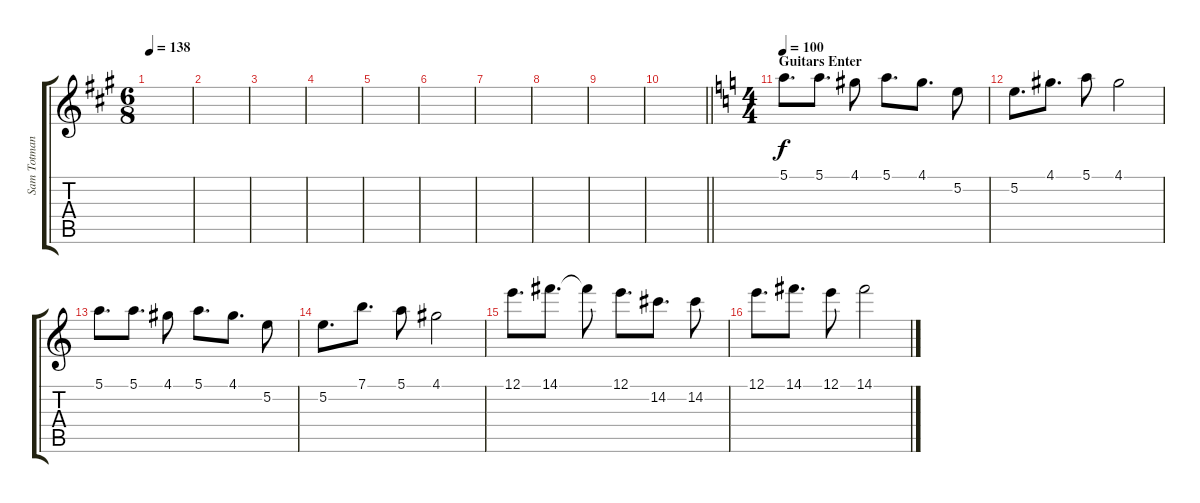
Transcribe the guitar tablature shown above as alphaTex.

\track ("Sam Totman" "Sam Totman") {instrument distortionguitar}
\staff {score tabs}
\tuning (E4 B3 G3 D3 A2 E2) {hide}
\ts (6 8)
\tempo 138
\clef g2
\ks a
|
|
|
|
|
|
|
|
|
\barLineRight lightlight
|
\ts (4 4)
\section ("" "Guitars Enter")
\tempo 100
\ks c
5.1.8{d} 5.1.8{d} 4.1.8 5.1.8{d} 4.1.8{d} 5.2.8 |
5.2.8{d} 4.1.8{d} 5.1.8 4.1.2 |
5.1.8{d} 5.1.8{d} 4.1.8 5.1.8{d} 4.1.8{d} 5.2.8 |
5.2.8{d} 7.1.8{d} 5.1.8 4.1.2 |
12.1.8{d} 14.1.8{d} 14.1{t}.8 12.1.8{d} 14.2.8{d} 14.2.8 |
12.1.8{d} 14.1.8{d} 12.1.8 14.1.2
